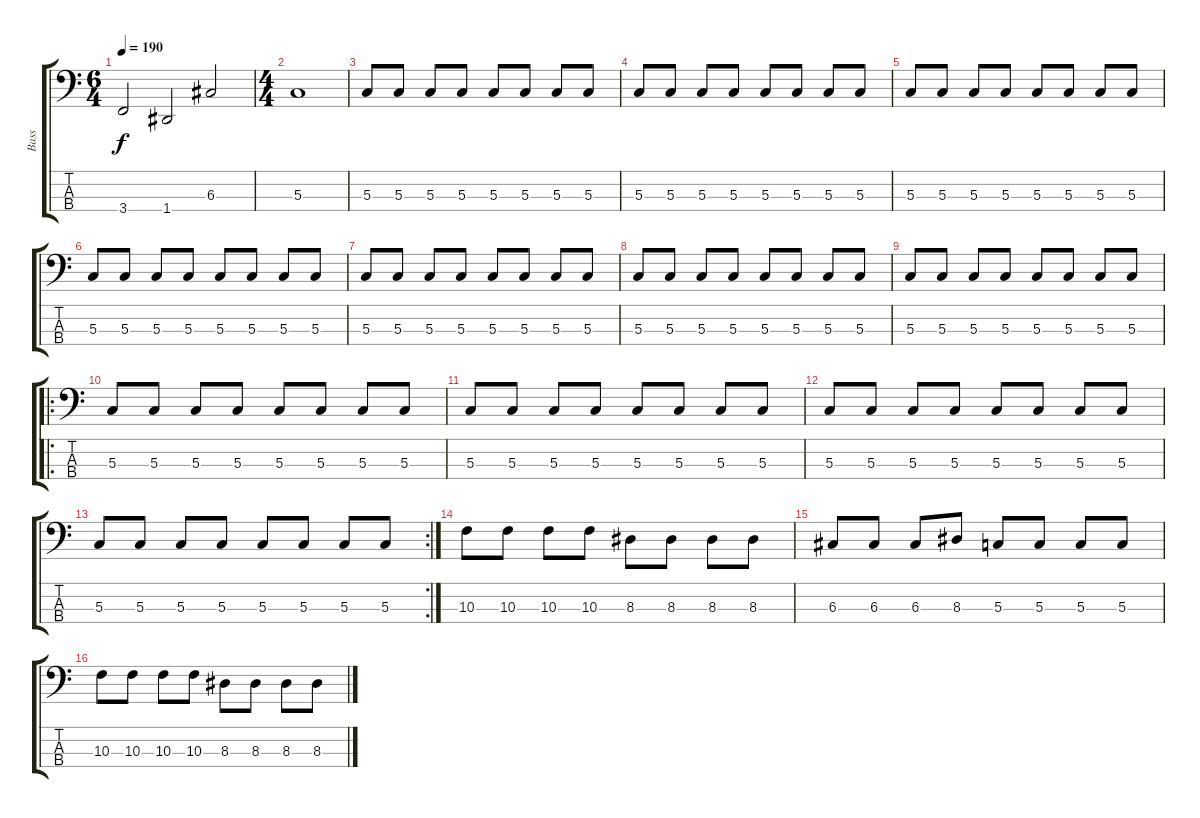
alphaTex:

\track ("Bass" "Bass") {instrument electricbasspick}
\staff {score tabs}
\tuning (F2 C2 G1 D1) {hide}
\ts (6 4)
\tempo 190
\clef f4
\ks c
3.4.2{dy f} 1.4.2 6.3.2 |
\ts (4 4)
5.3.1 |
5.3.8 5.3.8 5.3.8 5.3.8 5.3.8 5.3.8 5.3.8 5.3.8 |
5.3.8 5.3.8 5.3.8 5.3.8 5.3.8 5.3.8 5.3.8 5.3.8 |
5.3.8 5.3.8 5.3.8 5.3.8 5.3.8 5.3.8 5.3.8 5.3.8 |
5.3.8 5.3.8 5.3.8 5.3.8 5.3.8 5.3.8 5.3.8 5.3.8 |
5.3.8 5.3.8 5.3.8 5.3.8 5.3.8 5.3.8 5.3.8 5.3.8 |
5.3.8 5.3.8 5.3.8 5.3.8 5.3.8 5.3.8 5.3.8 5.3.8 |
5.3.8 5.3.8 5.3.8 5.3.8 5.3.8 5.3.8 5.3.8 5.3.8 |
\ro
5.3.8 5.3.8 5.3.8 5.3.8 5.3.8 5.3.8 5.3.8 5.3.8 |
5.3.8 5.3.8 5.3.8 5.3.8 5.3.8 5.3.8 5.3.8 5.3.8 |
5.3.8 5.3.8 5.3.8 5.3.8 5.3.8 5.3.8 5.3.8 5.3.8 |
\rc 2
5.3.8 5.3.8 5.3.8 5.3.8 5.3.8 5.3.8 5.3.8 5.3.8 |
10.3.8 10.3.8 10.3.8 10.3.8 8.3.8 8.3.8 8.3.8 8.3.8 |
6.3.8 6.3.8 6.3.8 8.3.8 5.3.8 5.3.8 5.3.8 5.3.8 |
10.3.8 10.3.8 10.3.8 10.3.8 8.3.8 8.3.8 8.3.8 8.3.8
